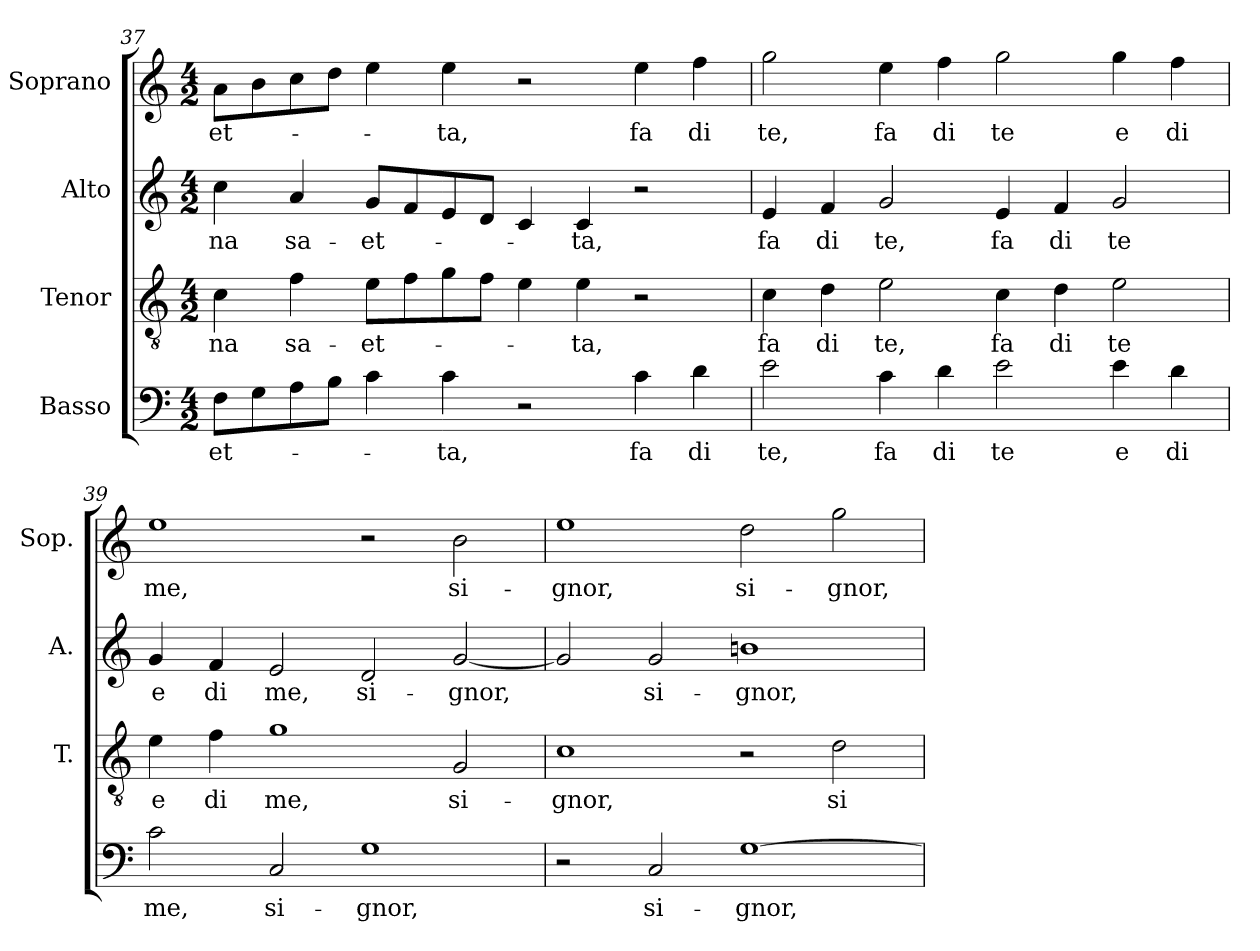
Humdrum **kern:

**kern	**text	**kern	**text	**kern	**text	**kern	**text
*part4	*part4	*part3	*part3	*part2	*part2	*part1	*part1
*staff4	*staff4	*staff3	*staff3	*staff2	*staff2	*staff1	*staff1
*I"Basso	*	*I"Tenor	*	*I"Alto	*	*I"Soprano	*
*	*	*I'T.	*	*I'A.	*	*I'Sop.	*
*clefF4	*	*clefGv2	*	*clefG2	*	*clefG2	*
*	*	*ITrd7c12	*	*	*	*	*
*k[]	*	*k[]	*	*k[]	*	*k[]	*
*C:	*	*C:	*	*C:	*	*C:	*
*M4/2	*	*M4/2	*	*M4/2	*	*M4/2	*
=37	=37	=37	=37	=37	=37	=37	=37
!	!LO:LY:b:color=#000000	!	!	!	!	!	!
!	!	!	!LO:LY:b:color=#000000	!	!	!	!
!	!	!	!	!	!LO:LY:b:color=#000000	!	!
!	!	!	!	!	!	!	!LO:LY:b:color=#000000
8Fi\L	-et-	4Ci\	-na	4cci\	-na	8ai\L	-et-
8Gi\	.	.	.	.	.	8bi\	.
!	!	!	!LO:LY:b:color=#000000	!	!	!	!
!	!	!	!	!	!LO:LY:b:color=#000000	!	!
8Ai\	.	4Fi\	sa-	4ai/	sa-	8cci\	.
8Bi\J	.	.	.	.	.	8ddi\J	.
!	!	!	!LO:LY:b:color=#000000	!	!	!	!
!	!	!	!	!	!LO:LY:b:color=#000000	!	!
4ci\	.	8Ei\L	-et-	8gi/L	-et-	4eei\	.
.	.	8Fi\	.	8fi/	.	.	.
!	!LO:LY:b:color=#000000	!	!	!	!	!	!
!	!	!	!	!	!	!	!LO:LY:b:color=#000000
4ci\	-ta,	8Gi\	.	8ei/	.	4eei\	-ta,
.	.	8Fi\J	.	8di/J	.	.	.
2r	.	4Ei\	.	4ci/	.	2r	.
!	!	!	!LO:LY:b:color=#000000	!	!	!	!
!	!	!	!	!	!LO:LY:b:color=#000000	!	!
.	.	4Ei\	-ta,	4ci/	-ta,	.	.
!	!LO:LY:b:color=#000000	!	!	!	!	!	!
!	!	!	!	!	!	!	!LO:LY:b:color=#000000
4ci\	fa	2r	.	2r	.	4eei\	fa
!	!LO:LY:b:color=#000000	!	!	!	!	!	!
!	!	!	!	!	!	!	!LO:LY:b:color=#000000
4di\	di	.	.	.	.	4ffi\	di
=38	=38	=38	=38	=38	=38	=38	=38
!	!LO:LY:b:color=#000000	!	!	!	!	!	!
!	!	!	!LO:LY:b:color=#000000	!	!	!	!
!	!	!	!	!	!LO:LY:b:color=#000000	!	!
!	!	!	!	!	!	!	!LO:LY:b:color=#000000
2ei\	te,	4Ci\	fa	4ei/	fa	2ggi\	te,
!	!	!	!LO:LY:b:color=#000000	!	!	!	!
!	!	!	!	!	!LO:LY:b:color=#000000	!	!
.	.	4Di\	di	4fi/	di	.	.
!	!LO:LY:b:color=#000000	!	!	!	!	!	!
!	!	!	!LO:LY:b:color=#000000	!	!	!	!
!	!	!	!	!	!LO:LY:b:color=#000000	!	!
!	!	!	!	!	!	!	!LO:LY:b:color=#000000
4ci\	fa	2Ei\	te,	2gi/	te,	4eei\	fa
!	!LO:LY:b:color=#000000	!	!	!	!	!	!
!	!	!	!	!	!	!	!LO:LY:b:color=#000000
4di\	di	.	.	.	.	4ffi\	di
!	!LO:LY:b:color=#000000	!	!	!	!	!	!
!	!	!	!LO:LY:b:color=#000000	!	!	!	!
!	!	!	!	!	!LO:LY:b:color=#000000	!	!
!	!	!	!	!	!	!	!LO:LY:b:color=#000000
2ei\	te	4Ci\	fa	4ei/	fa	2ggi\	te
!	!	!	!LO:LY:b:color=#000000	!	!	!	!
!	!	!	!	!	!LO:LY:b:color=#000000	!	!
.	.	4Di\	di	4fi/	di	.	.
!	!LO:LY:b:color=#000000	!	!	!	!	!	!
!	!	!	!LO:LY:b:color=#000000	!	!	!	!
!	!	!	!	!	!LO:LY:b:color=#000000	!	!
!	!	!	!	!	!	!	!LO:LY:b:color=#000000
4ei\	e	2Ei\	te	2gi/	te	4ggi\	e
!	!LO:LY:b:color=#000000	!	!	!	!	!	!
!	!	!	!	!	!	!	!LO:LY:b:color=#000000
4di\	di	.	.	.	.	4ffi\	di
!!LO:LB:g=z
=39	=39	=39	=39	=39	=39	=39	=39
!	!LO:LY:b:color=#000000	!	!	!	!	!	!
!	!	!	!LO:LY:b:color=#000000	!	!	!	!
!	!	!	!	!	!LO:LY:b:color=#000000	!	!
!	!	!	!	!	!	!	!LO:LY:b:color=#000000
2ci\	me,	4Ei\	e	4gi/	e	1eei	me,
!	!	!	!LO:LY:b:color=#000000	!	!	!	!
!	!	!	!	!	!LO:LY:b:color=#000000	!	!
.	.	4Fi\	di	4fi/	di	.	.
!	!LO:LY:b:color=#000000	!	!	!	!	!	!
!	!	!	!LO:LY:b:color=#000000	!	!	!	!
!	!	!	!	!	!LO:LY:b:color=#000000	!	!
2Ci/	si-	1Gi	me,	2ei/	me,	.	.
!	!LO:LY:b:color=#000000	!	!	!	!	!	!
!	!	!	!	!	!LO:LY:b:color=#000000	!	!
1Gi	-gnor,	.	.	2di/	si-	2r	.
!	!	!	!LO:LY:b:color=#000000	!	!	!	!
!	!	!	!	!	!LO:LY:b:color=#000000	!	!
!	!	!	!	!	!	!	!LO:LY:b:color=#000000
.	.	2GGi/	si-	[<2gi/	-gnor,	2bi\	si-
=40	=40	=40	=40	=40	=40	=40	=40
!	!	!	!LO:LY:b:color=#000000	!	!	!	!
!	!	!	!	!	!	!	!LO:LY:b:color=#000000
2r	.	1Ci	-gnor,	2gi/]	.	1eei	-gnor,
!	!LO:LY:b:color=#000000	!	!	!	!	!	!
!	!	!	!	!	!LO:LY:b:color=#000000	!	!
2Ci/	si-	.	.	2gi/	si-	.	.
!	!LO:LY:b:color=#000000	!	!	!	!	!	!
!	!	!	!	!	!LO:LY:b:color=#000000	!	!
!	!	!	!	!	!	!	!LO:LY:b:color=#000000
[>1Gi	-gnor,	2r	.	1bni	-gnor,	2ddi\	si-
!	!	!	!LO:LY:b:color=#000000	!	!	!	!
!	!	!	!	!	!	!	!LO:LY:b:color=#000000
.	.	2Di\	si-	.	.	2ggi\	-gnor,
=	=	=	=	=	=	=	=
*-	*-	*-	*-	*-	*-	*-	*-
